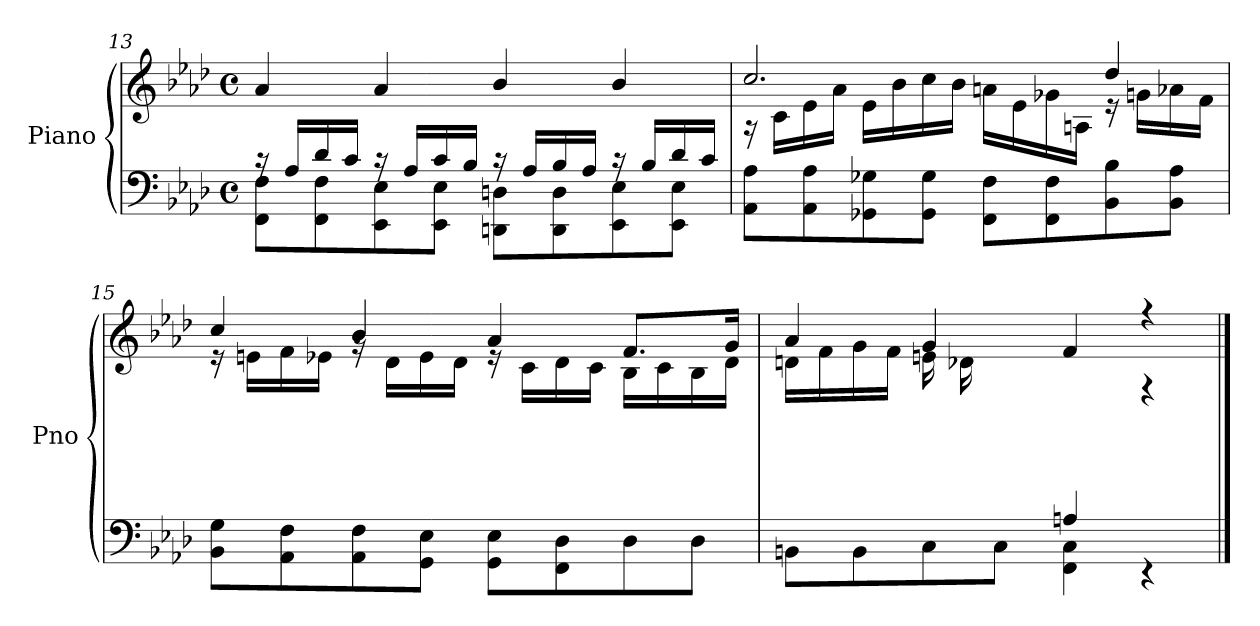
**kern	**kern
*part1	*part1
*staff2	*staff1
*I"Piano	*
*I'Pno	*
!!LO:LB:g=z
*clefF4	*clefG2
*k[b-e-a-d-]	*k[b-e-a-d-]
*M4/4	*M4/4
*met(c)	*met(c)
=13	=13
*^	*
16rc	8FF\ 8F\L	4a-/
16A-/LL	.	.
16d-/	8FF\ 8F\	.
16c/JJ	.	.
16rc	8EE-\ 8E-\	4a-/
16A-/LL	.	.
16c/	8EE-\ 8E-\J	.
16B-/JJ	.	.
16rc	8DDn\ 8Dn\L	4b-/
16A-/LL	.	.
16B-/	8DD\ 8D\	.
16A-/JJ	.	.
16rc	8EE-\ 8E-\	4b-/
16B-/LL	.	.
16d-/	8EE-\ 8E-\J	.
16c/JJ	.	.
*v	*v	*
=14	=14
*	*^
8AA-\ 8A-\L	2.cc/	16r
.	.	16c\LL
8AA-\ 8A-\	.	16e-\
.	.	16a-\JJ
8GG-X\ 8G-X\	.	16e-\LL
.	.	16b-\
8GG-\ 8G-\J	.	16cc\
.	.	16b-\JJ
8FF\ 8F\L	.	16an\LL
.	.	16e-\
8FF\ 8F\	.	16g-X\
.	.	16An\JJ
8BB-\ 8B-\	4dd-/	16re
.	.	16gn\LL
8BB-\ 8A-\J	.	16a-X\
.	.	16f\JJ
=15	=15	=15
8BB-\ 8G\L	4cc/	16re
.	.	16en\LL
8AA-\ 8F\	.	16f\
.	.	16e-X\JJ
8AA-\ 8F\	4b-/	16rg
.	.	16d-\LL
8GG\ 8E-\J	.	16e-\
.	.	16d-\JJ
8GG\ 8E-\L	4a-/	16re
.	.	16c\LL
8FF\ 8D-\	.	16d-\
.	.	16c\JJ
8D-\	8.f/L	16B-\LL
.	.	16c\
8D-\J	.	16B-\
.	16g/Jk	16d-\JJ
=16	=16	=16
*^	*	*
4.ryy	8BBn\L	4a-/	16dn\LL
.	.	.	16f\
.	8BB\	.	16g\
.	.	.	16f\JJ
.	8C\	4g/	16en\LL
.	.	.	16d-X\
16B-/	8C\J	.	4.ryy
16G/JJ	.	.	.
4An/	4FF\ 4C\	4f/	.
4ryy	4rEE	4r	4rF
*v	*v	*	*
*	*v	*v
==	==
*-	*-
